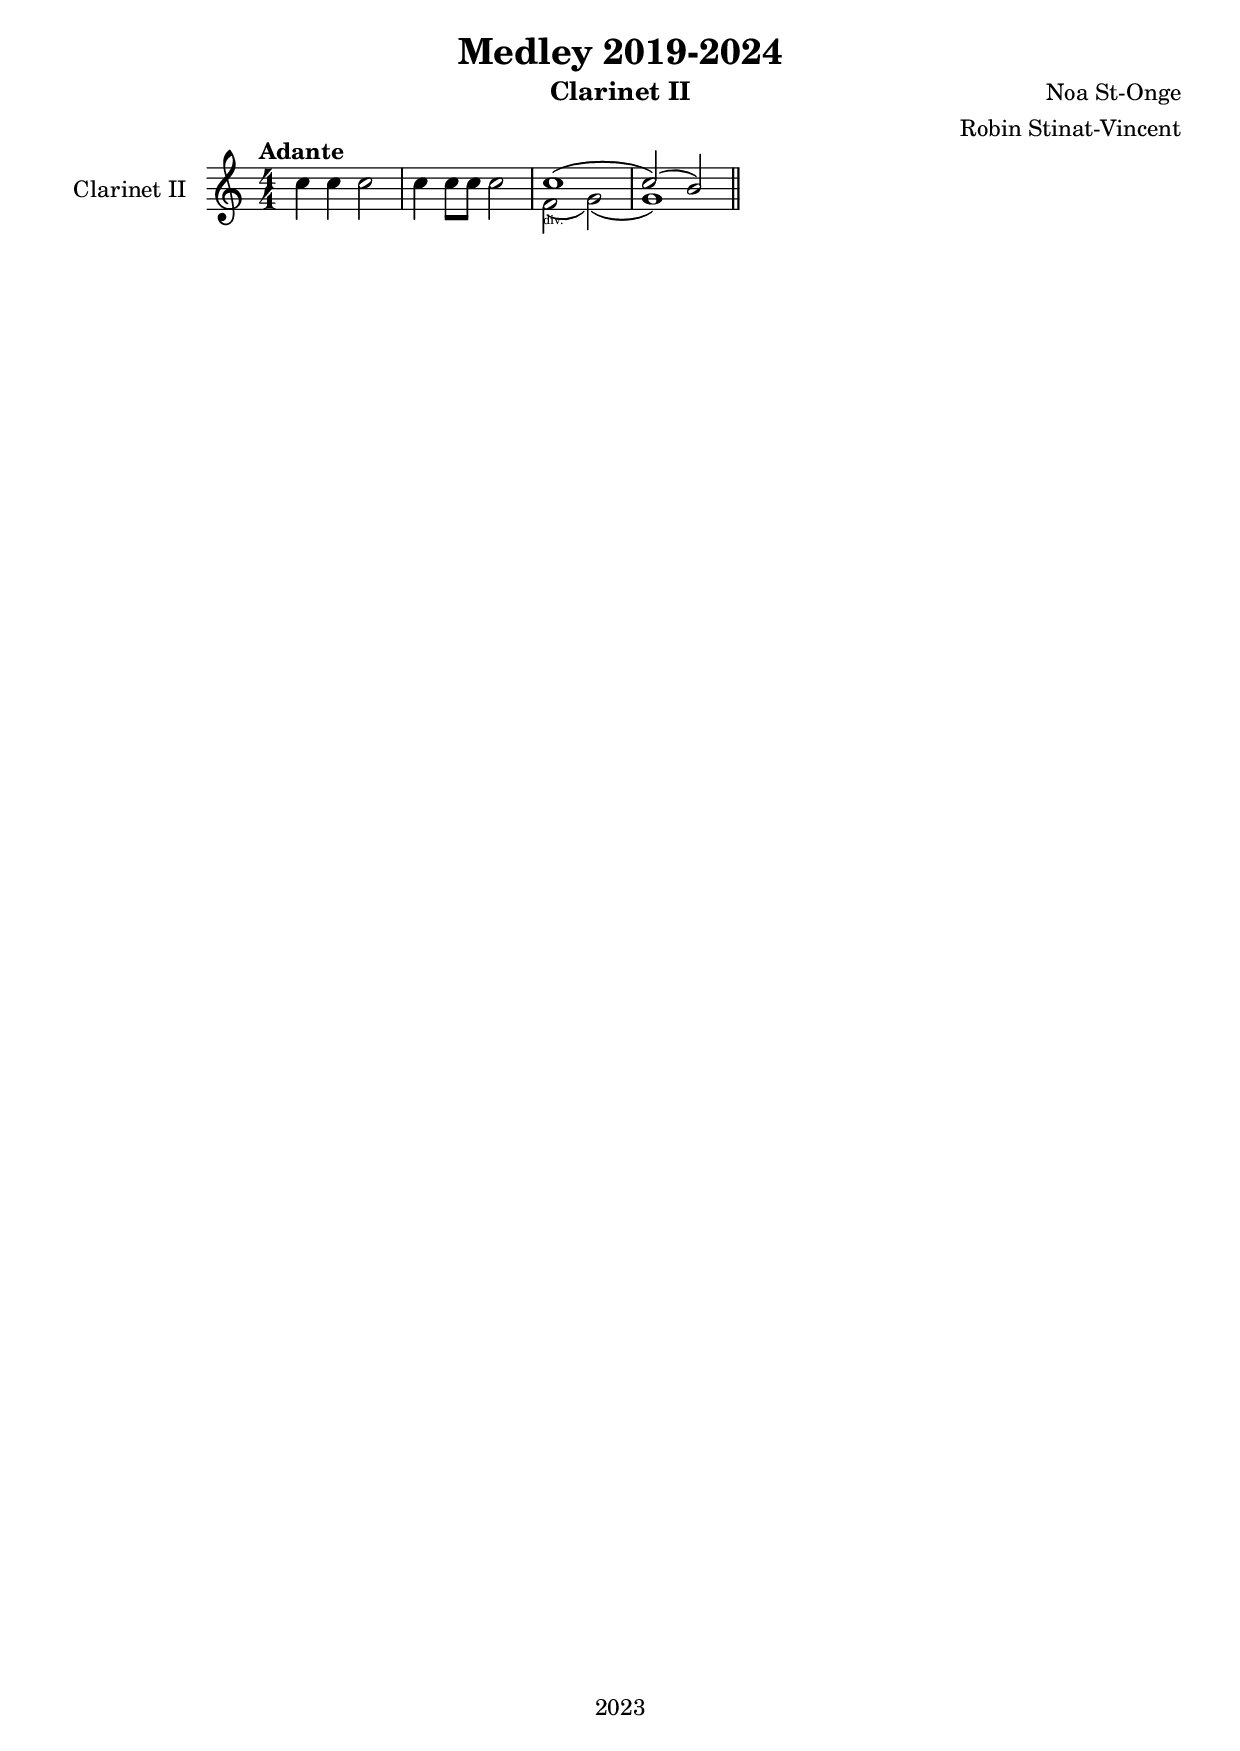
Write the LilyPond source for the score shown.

clarII_COTNT = \relative c'' {
  c4 c4 c2
  c4 c8 c8 c2
  <<
    {
      c1_\finger \markup \text "div."
      (c2) (b2)
    } \\
    {
      f2
      (g2) (g1)
    }
  >>
}

scoreAClarinetII = \relative c'' {
  \transposition bes
  \key c \major
  \numericTimeSignature
  \time 4/4
  \tempo "Adante"
  \clarII_COTNT

  \section
}

scoreAClarinetIIPart = \new Staff \with {
  instrumentName = "Clarinet II"
  shortInstrumentName = "Cl. II"
  midiInstrument = "clarinet"
} \scoreAClarinetII

\book {
  \bookOutputName "ClarinetII"
  \header {
    title = "Medley 2019-2024"
    composer = "Noa St-Onge"
    arranger = "Robin Stinat-Vincent"
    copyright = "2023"
    instrument = "Clarinet II"
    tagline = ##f
  }
  \score {
    <<
      \scoreAClarinetIIPart
    >>
    \layout {
      indent = 25
      short-indent = 20
    }

    \midi {
      \tempo 4=92
    }
  }
}
